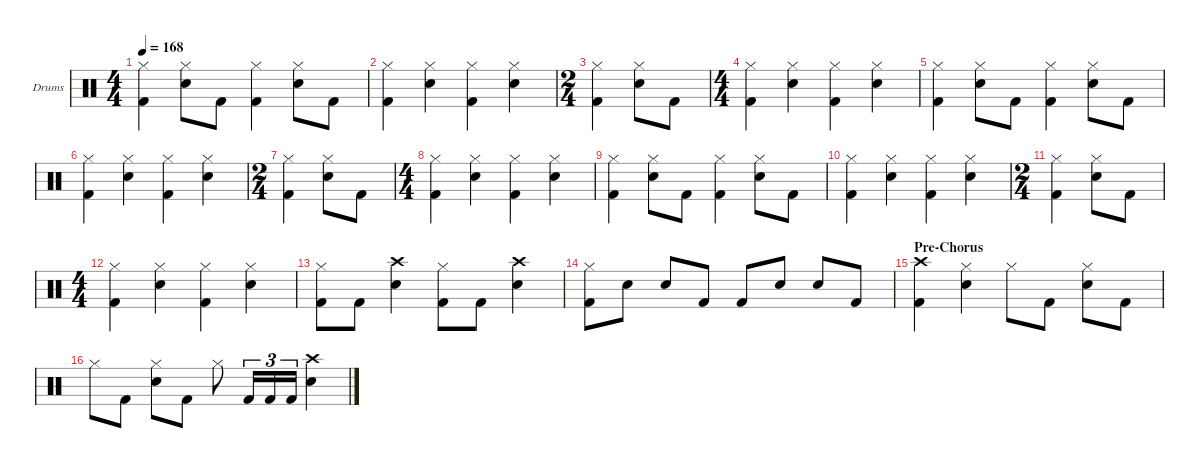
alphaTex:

\hideDynamics
\bracketExtendMode nobrackets
\firstSystemTrackNameOrientation horizontal
\otherSystemsTrackNameOrientation horizontal
\track ("Drumkit" "Drums") {instrument percussion}
\staff {score}
\articulation defaults
\ts (4 4)
\tempo 168
\clef neutral
\ks c
("Hi-Hat (closed)" "Kick (hit) 2").4{dy fff} ("Snare (hit) 2" "Hi-Hat (closed)").8 "Kick (hit) 2".8 ("Kick (hit) 2" "Hi-Hat (closed)").4 ("Hi-Hat (closed)" "Snare (hit) 2").8 "Kick (hit) 2".8 |
("Hi-Hat (closed)" "Kick (hit) 2").4 ("Hi-Hat (closed)" "Snare (hit) 2").4 ("Hi-Hat (closed)" "Kick (hit) 2").4 ("Snare (hit) 2" "Hi-Hat (closed)").4 |
\ts (2 4)
("Hi-Hat (closed)" "Kick (hit) 2").4 ("Snare (hit) 2" "Hi-Hat (closed)").8 "Kick (hit) 2".8 |
\ts (4 4)
("Kick (hit) 2" "Hi-Hat (closed)").4 ("Snare (hit) 2" "Hi-Hat (closed)").4 ("Kick (hit) 2" "Hi-Hat (closed)").4 ("Snare (hit) 2" "Hi-Hat (closed)").4 |
("Hi-Hat (closed)" "Kick (hit) 2").4 ("Snare (hit) 2" "Hi-Hat (closed)").8 "Kick (hit) 2".8 ("Kick (hit) 2" "Hi-Hat (closed)").4 ("Hi-Hat (closed)" "Snare (hit) 2").8 "Kick (hit) 2".8 |
("Hi-Hat (closed)" "Kick (hit) 2").4 ("Hi-Hat (closed)" "Snare (hit) 2").4 ("Hi-Hat (closed)" "Kick (hit) 2").4 ("Snare (hit) 2" "Hi-Hat (closed)").4 |
\ts (2 4)
("Hi-Hat (closed)" "Kick (hit) 2").4 ("Snare (hit) 2" "Hi-Hat (closed)").8 "Kick (hit) 2".8 |
\ts (4 4)
("Kick (hit) 2" "Hi-Hat (closed)").4 ("Snare (hit) 2" "Hi-Hat (closed)").4 ("Kick (hit) 2" "Hi-Hat (closed)").4 ("Snare (hit) 2" "Hi-Hat (closed)").4 |
("Hi-Hat (closed)" "Kick (hit) 2").4 ("Snare (hit) 2" "Hi-Hat (closed)").8 "Kick (hit) 2".8 ("Kick (hit) 2" "Hi-Hat (closed)").4 ("Hi-Hat (closed)" "Snare (hit) 2").8 "Kick (hit) 2".8 |
("Hi-Hat (closed)" "Kick (hit) 2").4 ("Hi-Hat (closed)" "Snare (hit) 2").4 ("Hi-Hat (closed)" "Kick (hit) 2").4 ("Snare (hit) 2" "Hi-Hat (closed)").4 |
\ts (2 4)
("Hi-Hat (closed)" "Kick (hit) 2").4 ("Snare (hit) 2" "Hi-Hat (closed)").8 "Kick (hit) 2".8 |
\ts (4 4)
("Kick (hit) 2" "Hi-Hat (closed)").4 ("Snare (hit) 2" "Hi-Hat (closed)").4 ("Kick (hit) 2" "Hi-Hat (closed)").4 ("Snare (hit) 2" "Hi-Hat (closed)").4 |
("Kick (hit) 2" "Hi-Hat (closed)").8 "Kick (hit) 2".8 ("Crash high (hit)" "Snare (hit) 2").4 ("Kick (hit) 2" "Hi-Hat (closed)").8 "Kick (hit) 2".8 ("Crash high (hit)" "Snare (hit) 2").4 |
("Kick (hit) 2" "Hi-Hat (closed)").8 "Snare (hit) 2".8{dy f} "Snare (hit) 2".8 "Kick (hit) 2".8{dy fff} "Kick (hit) 2".8 "Snare (hit) 2".8{dy f} "Snare (hit) 2".8 "Kick (hit) 2".8{dy fff} |
\section ("" "Pre-Chorus")
("Kick (hit) 2" "Crash high (hit)").4 ("Hi-Hat (closed)" "Snare (hit) 2").4 "Hi-Hat (closed)".8 "Kick (hit) 2".8 ("Snare (hit) 2" "Hi-Hat (closed)").8 "Kick (hit) 2".8 |
"Hi-Hat (closed)".8 "Kick (hit) 2".8 ("Snare (hit) 2" "Hi-Hat (closed)").8 "Kick (hit) 2".8 "Hi-Hat (closed)".8 "Kick (hit) 2".16{tu (3 2)} "Kick (hit) 2".16{tu (3 2)} "Kick (hit) 2".16{tu (3 2)} ("Crash high (hit)" "Snare (hit) 2").4
